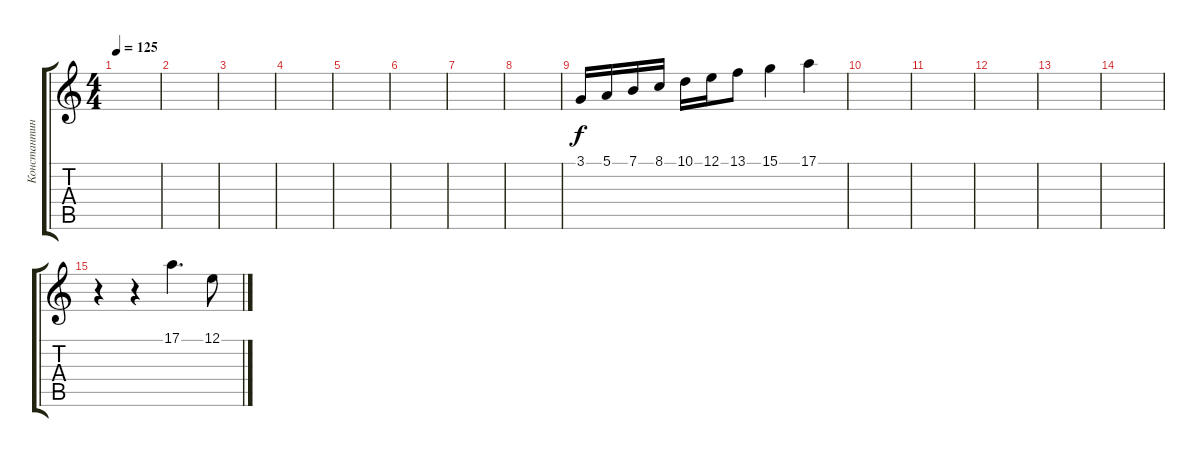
\track ("Константин Бекрев" "Константин") {instrument acousticgrandpiano}
\staff {score tabs}
\tuning (E4 B3 G3 D3 A2 E2) {hide}
\ts (4 4)
\tempo 125
\clef g2
\ks c
|
|
|
|
|
|
|
|
3.1.16 5.1.16 7.1.16 8.1.16 10.1.16 12.1.16 13.1.8 15.1.4 17.1.4 |
|
|
|
|
|
r.4 r.4 17.1.4{d} 12.1.8
